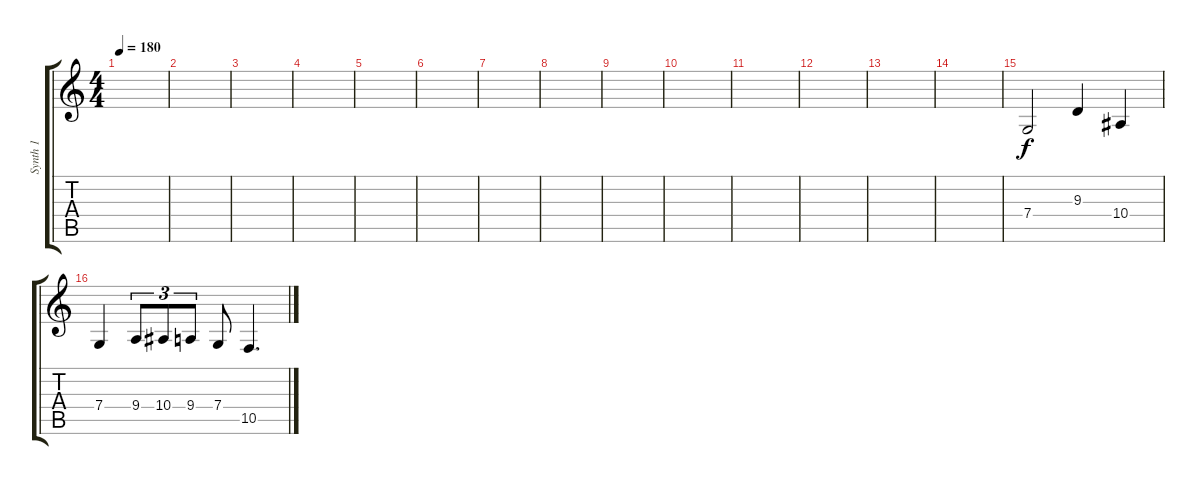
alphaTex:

\track ("Synth 1" "Synth 1") {instrument choiraahs}
\staff {score tabs}
\tuning (D4 A3 F3 C3 G2 D2) {hide}
\ts (4 4)
\tempo 180
\clef g2
\ks c
|
|
|
|
|
|
|
|
|
|
|
|
|
|
7.4.2{volume 14} 9.3.4 10.4.4 |
7.4.4 9.4.8{tu (3 2)} 10.4.8{tu (3 2)} 9.4.8{tu (3 2)} 7.4.8 10.5.4{d}
